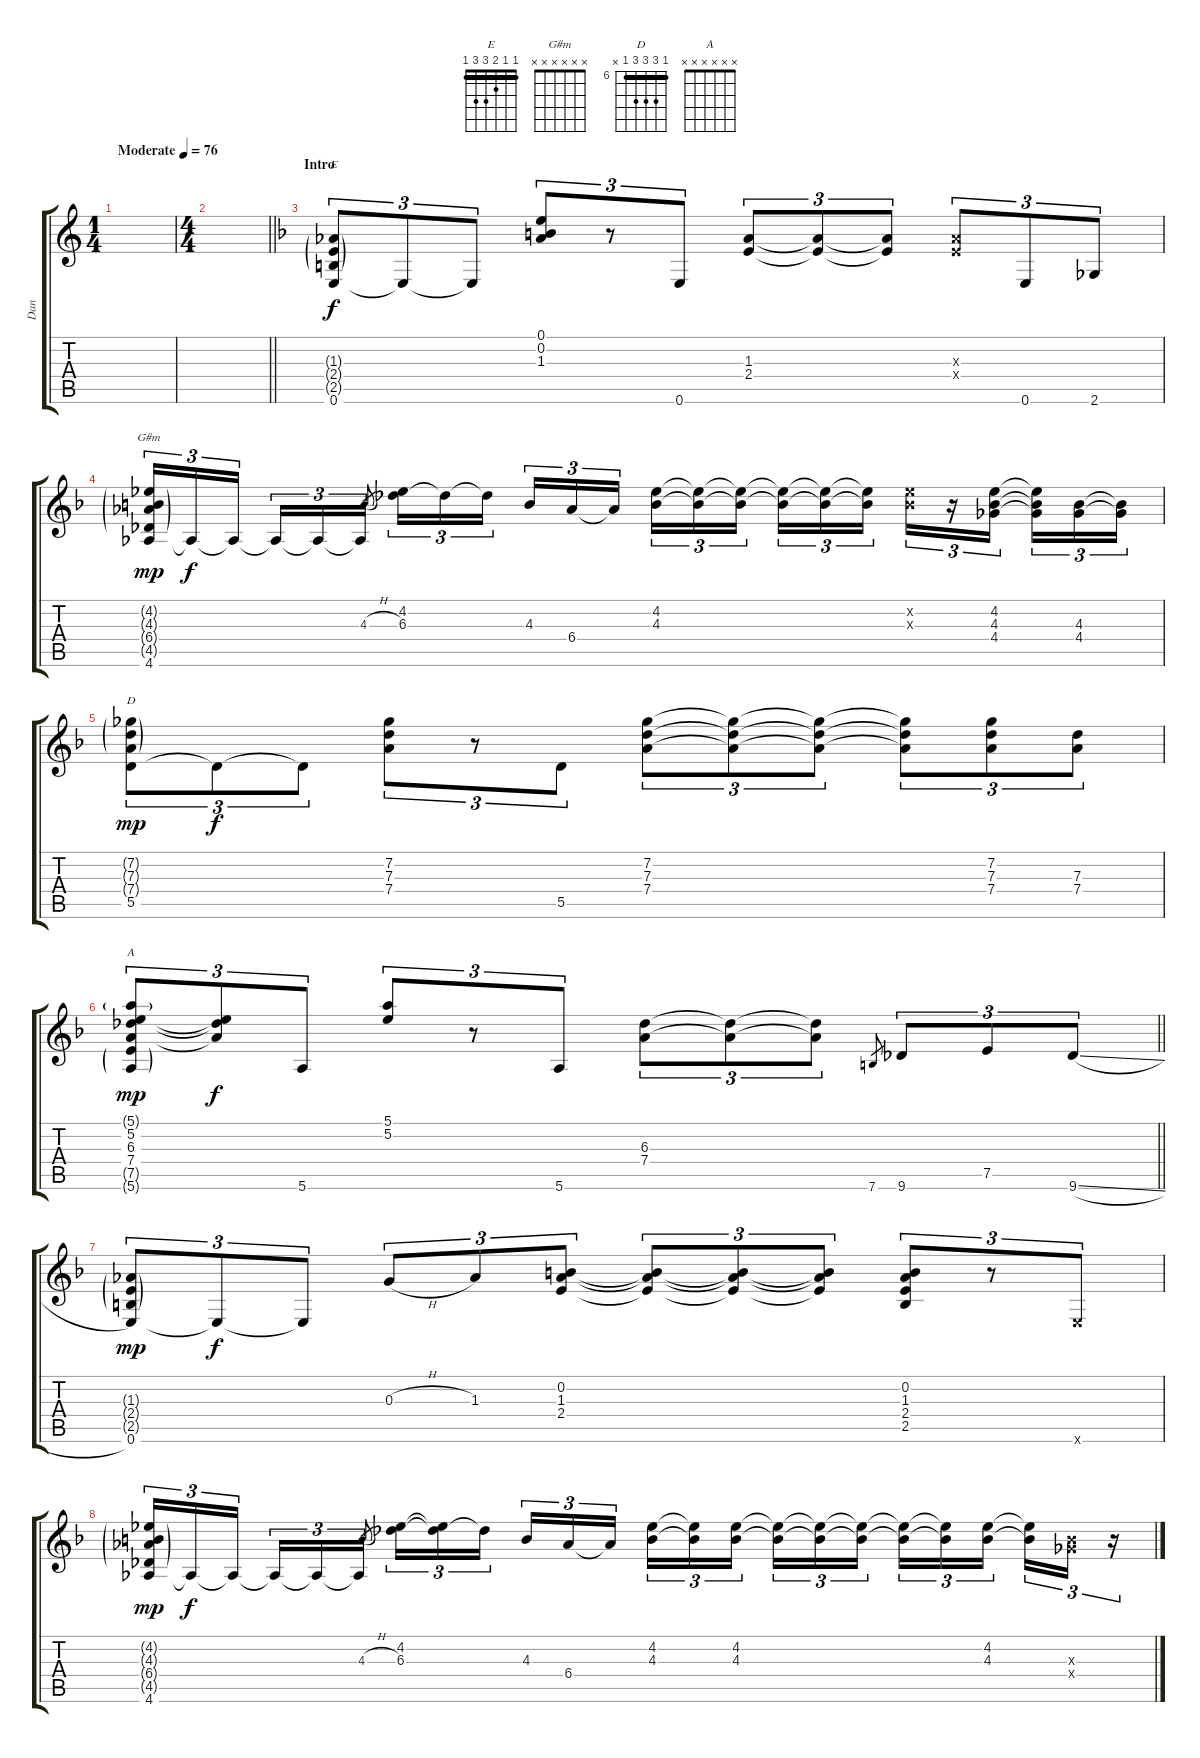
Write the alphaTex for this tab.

\track ("Dan" "Dan") {instrument electricguitarclean}
\staff {score tabs}
\tuning (E4 B3 G3 D3 A2 E2) {hide}
\chord ("E" 1 1 2 3 3 1) {barre 1}
\chord ("G#m" x x x x x x)
\chord ("D" 6 8 8 8 6 x) {firstfret 6 barre 6}
\chord ("A" x x x x x x)
\ts (1 4)
\tempo (76 "Moderate")
\clef g2
\ks c
|
\ts (4 4)
\barLineRight lightlight
|
\section ("" "Intro")
\ks f
(1.3{g} 2.4{g} 2.5{g} 0.6).8{tu (3 2) ch "E"} 0.6{t}.8{tu (3 2) dy f} 0.6{t}.8{tu (3 2)} (0.1 0.2 1.3).8{tu (3 2)} r.8{tu (3 2)} 0.6.8{tu (3 2)} (1.3 2.4).8{tu (3 2)} (1.3{t} 2.4{t}).8{tu (3 2)} (1.3{t} 2.4{t}).8{tu (3 2)} (1.3{x} 2.4{x}).8{tu (3 2)} 0.6.8{tu (3 2)} 2.6.8{tu (3 2)} |
(4.2{g} 4.3{g} 6.4{g} 4.5{g} 4.6).16{tu (3 2) ch "G#m" dy mp} 4.6{t}.16{tu (3 2) dy f} 4.6{t}.16{tu (3 2) beam splitsecondary} 4.6{t}.16{tu (3 2)} 4.6{t}.16{tu (3 2)} 4.6{t}.16{tu (3 2)} 4.3{h}.8{gr} (4.2 6.3).16{tu (3 2)} 6.3{t}.16{tu (3 2)} 6.3{t}.16{tu (3 2) beam splitsecondary} 4.3.16{tu (3 2)} 6.4.16{tu (3 2)} 6.4{t}.16{tu (3 2)} (4.2 4.3).16{tu (3 2)} (4.2{t} 4.3{t}).16{tu (3 2)} (4.2{t} 4.3{t}).16{tu (3 2) beam splitsecondary} (4.2{t} 4.3{t}).16{tu (3 2)} (4.2{t} 4.3{t}).16{tu (3 2)} (4.2{t} 4.3{t}).16{tu (3 2)} (4.2{x} 4.3{x}).16{tu (3 2)} r.16{tu (3 2)} (4.2 4.3 4.4).16{tu (3 2) beam splitsecondary} (4.2{t} 4.3{t} 4.4{t}).16{tu (3 2)} (4.3 4.4).16{tu (3 2)} (4.3{t} 4.4{t}).16{tu (3 2)} |
(7.2{g} 7.3{g} 7.4{g} 5.5).8{tu (3 2) ch "D" dy mp} 5.5{t}.8{tu (3 2) dy f} 5.5{t}.8{tu (3 2)} (7.2 7.3 7.4).8{tu (3 2)} r.8{tu (3 2)} 5.5.8{tu (3 2)} (7.2 7.3 7.4).8{tu (3 2)} (7.2{t} 7.3{t} 7.4{t}).8{tu (3 2)} (7.2{t} 7.3{t} 7.4{t}).8{tu (3 2)} (7.2{t} 7.3{t} 7.4{t}).8{tu (3 2)} (7.2 7.3 7.4).8{tu (3 2)} (7.3 7.4).8{tu (3 2)} |
\barLineRight lightlight
(5.1{g} 5.2 6.3 7.4 7.5{g} 5.6{g}).8{tu (3 2) ch "A" dy mp} (5.2{t} 6.3{t} 7.4{t}).8{tu (3 2) dy f} 5.6.8{tu (3 2)} (5.1 5.2).8{tu (3 2)} r.8{tu (3 2)} 5.6.8{tu (3 2)} (6.3 7.4).8{tu (3 2)} (6.3{t} 7.4{t}).8{tu (3 2)} (6.3{t} 7.4{t}).8{tu (3 2)} 7.6.8{gr} 9.6.8{tu (3 2)} 7.5.8{tu (3 2)} 9.6{sl}.8{tu (3 2)} |
(1.3{g} 2.4{g} 2.5{g} 0.6).8{tu (3 2) dy mp} 0.6{t}.8{tu (3 2) dy f} 0.6{t}.8{tu (3 2)} 0.3{h}.8{tu (3 2)} 1.3.8{tu (3 2)} (0.2 1.3 2.4).8{tu (3 2)} (0.2{t} 1.3{t} 2.4{t}).8{tu (3 2)} (0.2{t} 1.3{t} 2.4{t}).8{tu (3 2)} (0.2{t} 1.3{t} 2.4{t}).8{tu (3 2)} (0.2 1.3 2.4 2.5).8{tu (3 2)} r.8{tu (3 2)} 0.6{x}.8{tu (3 2)} |
(4.2{g} 4.3{g} 6.4{g} 4.5{g} 4.6).16{tu (3 2) dy mp} 4.6{t}.16{tu (3 2) dy f} 4.6{t}.16{tu (3 2) beam splitsecondary} 4.6{t}.16{tu (3 2)} 4.6{t}.16{tu (3 2)} 4.6{t}.16{tu (3 2)} 4.3{h}.8{gr} (4.2 6.3).16{tu (3 2)} (4.2{t} 6.3{t}).16{tu (3 2)} 6.3{t}.16{tu (3 2) beam splitsecondary} 4.3.16{tu (3 2)} 6.4.16{tu (3 2)} 6.4{t}.16{tu (3 2)} (4.2 4.3).16{tu (3 2)} (4.2{t} 4.3{t}).16{tu (3 2)} (4.2 4.3).16{tu (3 2) beam splitsecondary} (4.2{t} 4.3{t}).16{tu (3 2)} (4.2{t} 4.3{t}).16{tu (3 2)} (4.2{t} 4.3{t}).16{tu (3 2)} (4.2{t} 4.3{t}).16{tu (3 2)} (4.2{t} 4.3{t}).16{tu (3 2)} (4.2 4.3).16{tu (3 2) beam splitsecondary} (4.2{t} 4.3{t}).16{tu (3 2)} (4.3{x} 4.4{x}).16{tu (3 2)} r.16{tu (3 2)}
